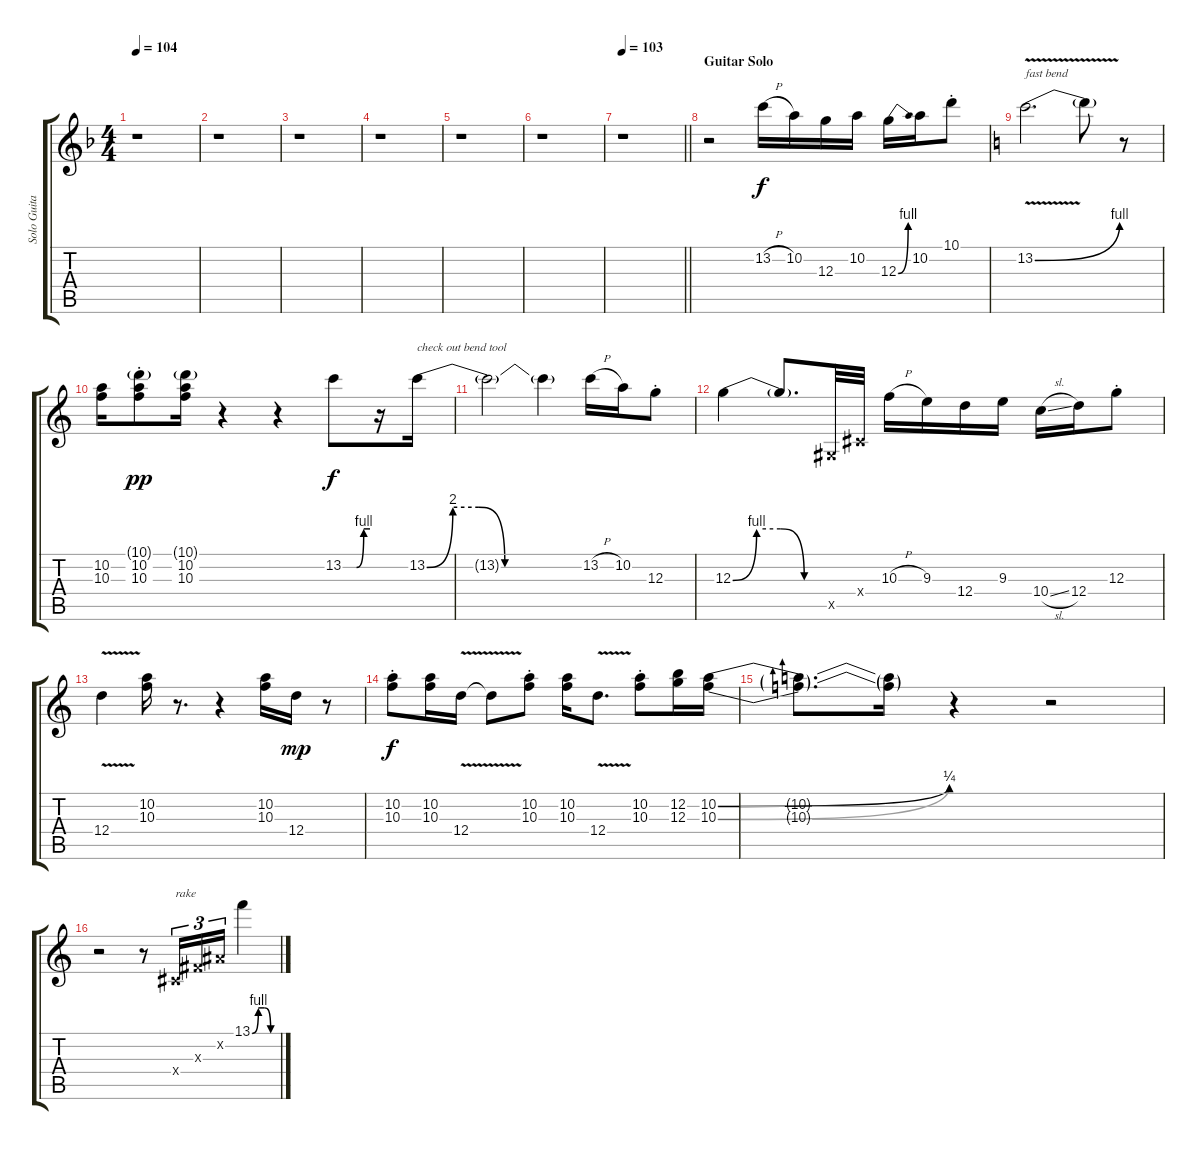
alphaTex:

\track ("Solo Guitar ( David Gilmour )" "Solo Guita") {instrument electricguitarjazz}
\staff {score tabs}
\tuning (E4 B3 G3 D3 A2 E2) {hide}
\ts (4 4)
\tempo 104
\clef g2
\ks dminor
r.1{dy f} |
r.1 |
r.1 |
r.1 |
r.1 |
r.1 |
\tempo 103
\barLineRight lightlight
r.1 |
\section ("" "Guitar Solo")
r.2 13.2{h}.16 10.2.16 12.3.16 10.2.16 12.3{be (bend 0 0 60 4)}.16 10.2.16 10.1{st}.8 |
\ks c
13.2{be (bend 0 0 60 4) v}.2{d txt "fast bend"} 13.2{t}.8 r.8 |
(10.2 10.3).16 (10.1{g st} 10.2{st} 10.3{st}).8{dy pp} (10.1{g} 10.2 10.3).16 r.4 r.4 13.2{be (custom 0 0 30 0 46 4 60 4)}.8{dy f} r.16 13.2{be (custom 0 0 10 8 20 8 30 0 39 0 41 0 43 0 45 0 47 0 49 0 51 0 53 0 55 0 57 0 60 0)}.16{txt "check out bend tool"} |
13.2{t}.2 13.2{t}.4 13.2{h}.16 10.2.16 12.3{st}.8 |
12.3{be (custom 0 0 15 4 30 4 45 0 60 0)}.4 12.3{t}.8{d} -1.5{x}.32 -1.4{x}.32 10.3{h}.16 9.3.16 12.4.16 9.3.16 10.4{sl}.16 12.4.16 12.3{st}.8 |
12.4{v}.4 (10.2 10.3).16 r.8{d} r.4 (10.2 10.3).16 12.4.16{dy mp} r.8 |
(10.2{st} 10.3{st}).8{dy f} (10.2 10.3).16 12.4{v}.16 12.4{t}.8 (10.2{st} 10.3{st}).8 (10.2 10.3).16 12.4{v}.8{d} (10.2{st} 10.3{st}).8 (12.2 12.3).16 (10.2{be (bend 0 0 60 1)} 10.3{be (bend 0 0 60 1)}).16 |
(10.2{t} 10.3{t}).8{d} (10.2{t} 10.3{t}).16 r.4 r.2 |
r.2 r.8 -1.4{x}.16{tu (3 2) txt "rake"} -1.3{x}.16{tu (3 2)} -1.2{x}.16{tu (3 2)} 13.1{be (custom 0 0 15 4 30 4 45 0 60 0)}.4
